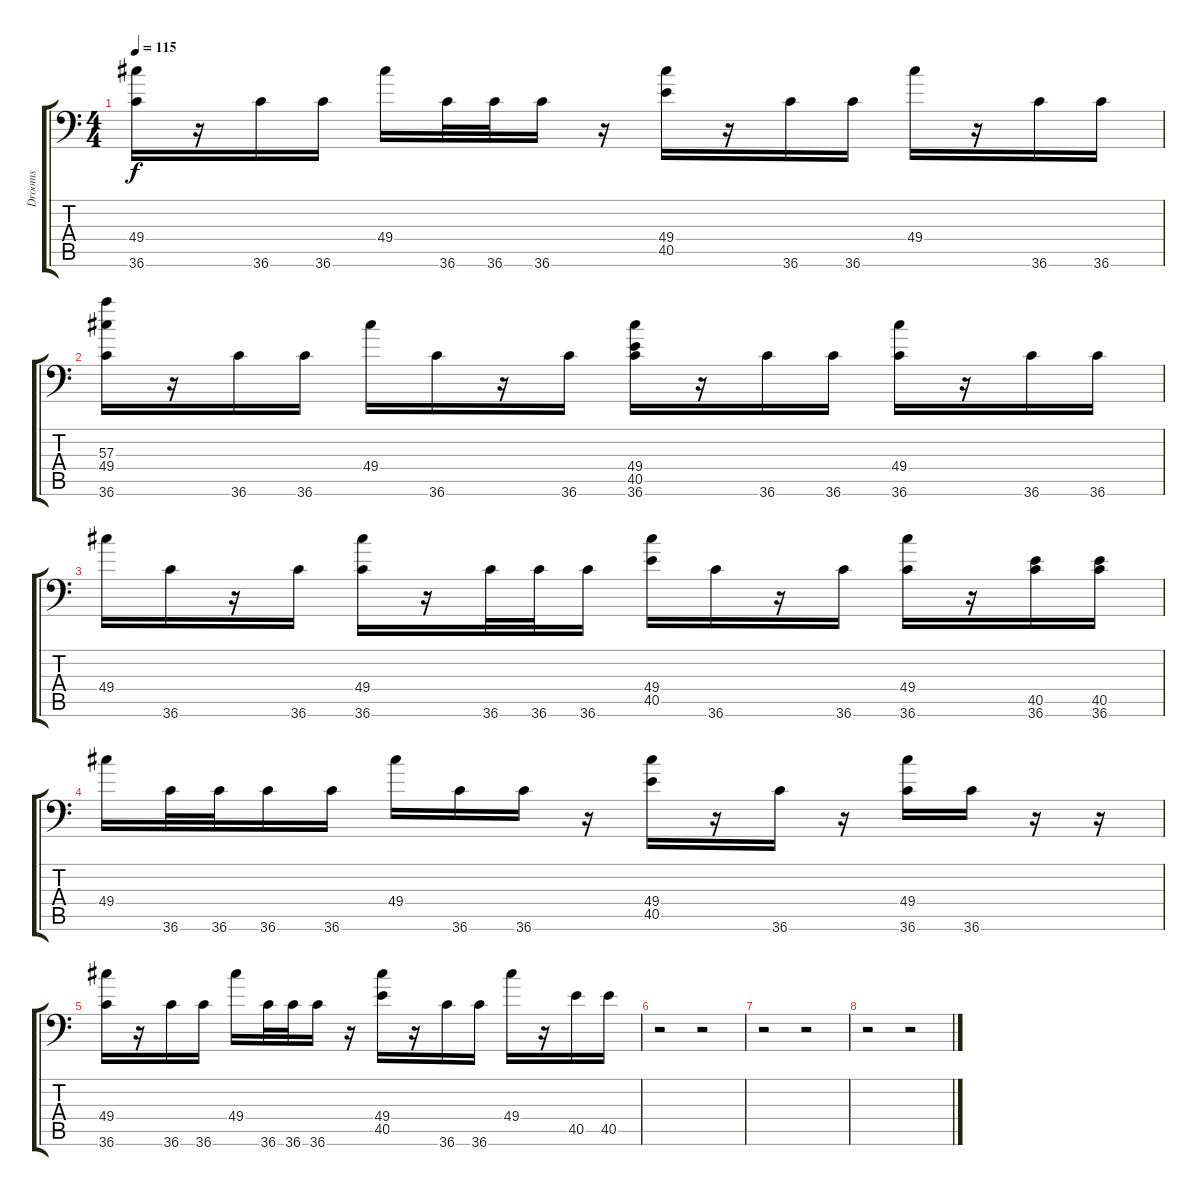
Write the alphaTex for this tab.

\track ("Drooms" "Drooms") {instrument acousticgrandpiano}
\staff {score tabs}
\tuning (C-1 C-1 C-1 C-1 C-1 C-1) {hide}
\ts (4 4)
\tempo 115
\clef f4
\ks c
(49.4 36.6).16{dy f} r.16 36.6.16 36.6.16 49.4.16 36.6.32 36.6.32 36.6.16 r.16 (49.4 40.5).16 r.16 36.6.16 36.6.16 49.4.16 r.16 36.6.16 36.6.16 |
(57.3 49.4 36.6).16 r.16 36.6.16 36.6.16 49.4.16 36.6.16 r.16 36.6.16 (49.4 40.5 36.6).16 r.16 36.6.16 36.6.16 (49.4 36.6).16 r.16 36.6.16 36.6.16 |
49.4.16 36.6.16 r.16 36.6.16 (49.4 36.6).16 r.16 36.6.32 36.6.32 36.6.16 (49.4 40.5).16 36.6.16 r.16 36.6.16 (49.4 36.6).16 r.16 (40.5 36.6).16 (40.5 36.6).16 |
49.4.16 36.6.32 36.6.32 36.6.16 36.6.16 49.4.16 36.6.16 36.6.16 r.16 (49.4 40.5).16 r.16 36.6.16 r.16 (49.4 36.6).16 36.6.16 r.16 r.16 |
(49.4 36.6).16 r.16 36.6.16 36.6.16 49.4.16 36.6.32 36.6.32 36.6.16 r.16 (49.4 40.5).16 r.16 36.6.16 36.6.16 49.4.16 r.16 40.5.16 40.5.16 |
r.2 r.2 |
r.2 r.2 |
r.2 r.2
